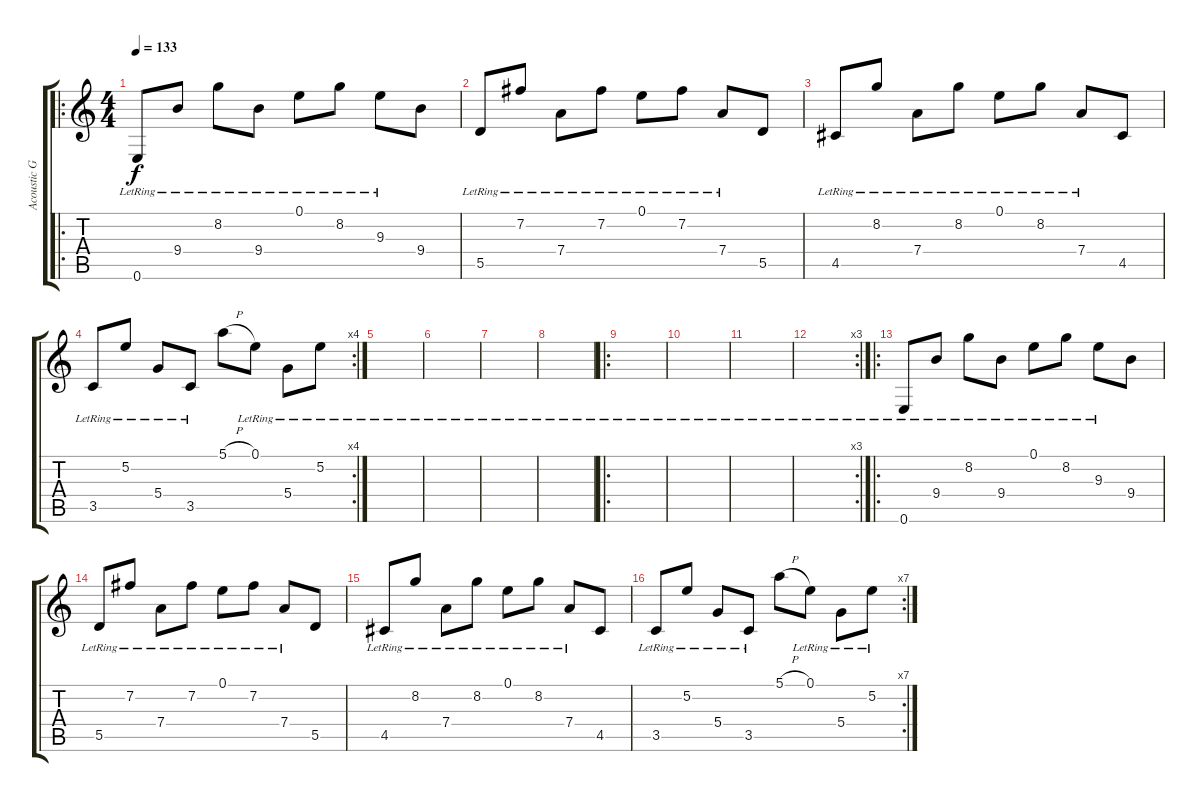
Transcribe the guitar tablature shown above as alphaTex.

\track ("Acoustic Guitar" "Acoustic G") {instrument acousticguitarsteel}
\staff {score tabs}
\tuning (E4 B3 G3 D3 A2 E2) {hide}
\ro
\ts (4 4)
\tempo 133
\clef g2
\ks c
0.6{lr}.8{dy f} 9.4{lr}.8 8.2{lr}.8 9.4{lr}.8 0.1{lr}.8 8.2{lr}.8 9.3{lr}.8 9.4.8 |
5.5{lr}.8 7.2{lr}.8 7.4{lr}.8 7.2{lr}.8 0.1{lr}.8 7.2{lr}.8 7.4{lr}.8 5.5.8 |
4.5{lr}.8 8.2{lr}.8 7.4{lr}.8 8.2{lr}.8 0.1{lr}.8 8.2{lr}.8 7.4{lr}.8 4.5.8 |
\rc 4
3.5{lr}.8 5.2{lr}.8 5.4{lr}.8 3.5{lr}.8 5.1{h}.8 0.1{lr}.8 5.4{lr}.8 5.2{lr}.8 |
|
|
|
|
\ro
|
|
|
\rc 3
|
\ro
0.6{lr}.8 9.4{lr}.8 8.2{lr}.8 9.4{lr}.8 0.1{lr}.8 8.2{lr}.8 9.3{lr}.8 9.4.8 |
5.5{lr}.8 7.2{lr}.8 7.4{lr}.8 7.2{lr}.8 0.1{lr}.8 7.2{lr}.8 7.4{lr}.8 5.5.8 |
4.5{lr}.8 8.2{lr}.8 7.4{lr}.8 8.2{lr}.8 0.1{lr}.8 8.2{lr}.8 7.4{lr}.8 4.5.8 |
\rc 7
3.5{lr}.8 5.2{lr}.8 5.4{lr}.8 3.5{lr}.8 5.1{h}.8 0.1{lr}.8 5.4{lr}.8 5.2{lr}.8
